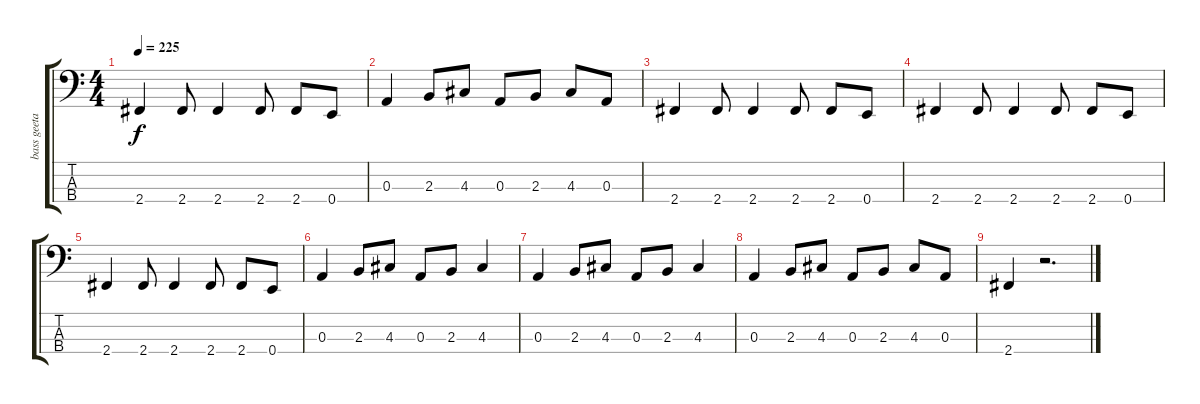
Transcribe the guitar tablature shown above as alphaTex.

\track ("bass geetar" "bass geeta") {instrument electricbasspick}
\staff {score tabs}
\tuning (G2 D2 A1 E1) {hide}
\ts (4 4)
\tempo 225
\clef f4
\ks c
2.4.4{dy f} 2.4.8 2.4.4 2.4.8 2.4.8 0.4.8 |
0.3.4 2.3.8 4.3.8 0.3.8 2.3.8 4.3.8 0.3.8 |
2.4.4 2.4.8 2.4.4 2.4.8 2.4.8 0.4.8 |
2.4.4 2.4.8 2.4.4 2.4.8 2.4.8 0.4.8 |
2.4.4 2.4.8 2.4.4 2.4.8 2.4.8 0.4.8 |
0.3.4 2.3.8 4.3.8 0.3.8 2.3.8 4.3.4 |
0.3.4 2.3.8 4.3.8 0.3.8 2.3.8 4.3.4 |
0.3.4 2.3.8 4.3.8 0.3.8 2.3.8 4.3.8 0.3.8 |
2.4.4 r.2{d}
